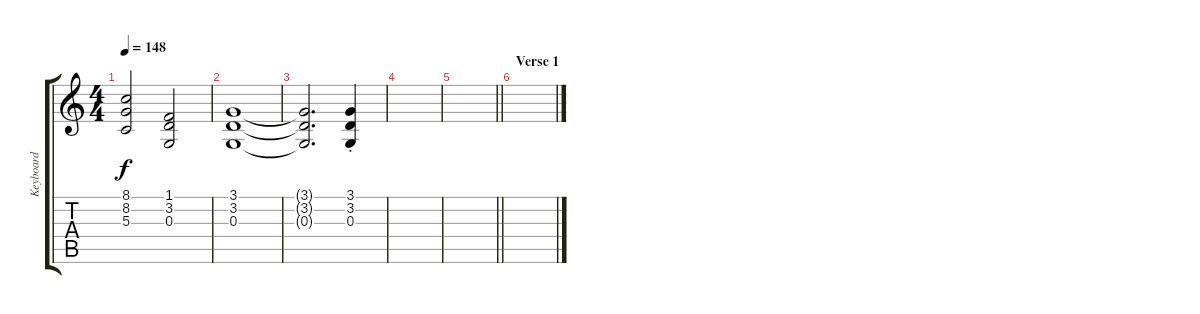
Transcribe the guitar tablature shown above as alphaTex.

\track ("Keyboard" "Keyboard") {instrument choiraahs}
\staff {score tabs}
\tuning (E4 B3 G3 D3 A2 E2) {hide}
\ts (4 4)
\tempo 148
\clef g2
\ks c
(8.1 8.2 5.3).2{dy f volume 10} (1.1 3.2 0.3).2 |
(3.1 3.2 0.3).1 |
(3.1{t} 3.2{t} 0.3{t}).2{d} (3.1{st} 3.2{st} 0.3{st}).4 |
|
\barLineRight lightlight
|
\section ("" "Verse 1")
